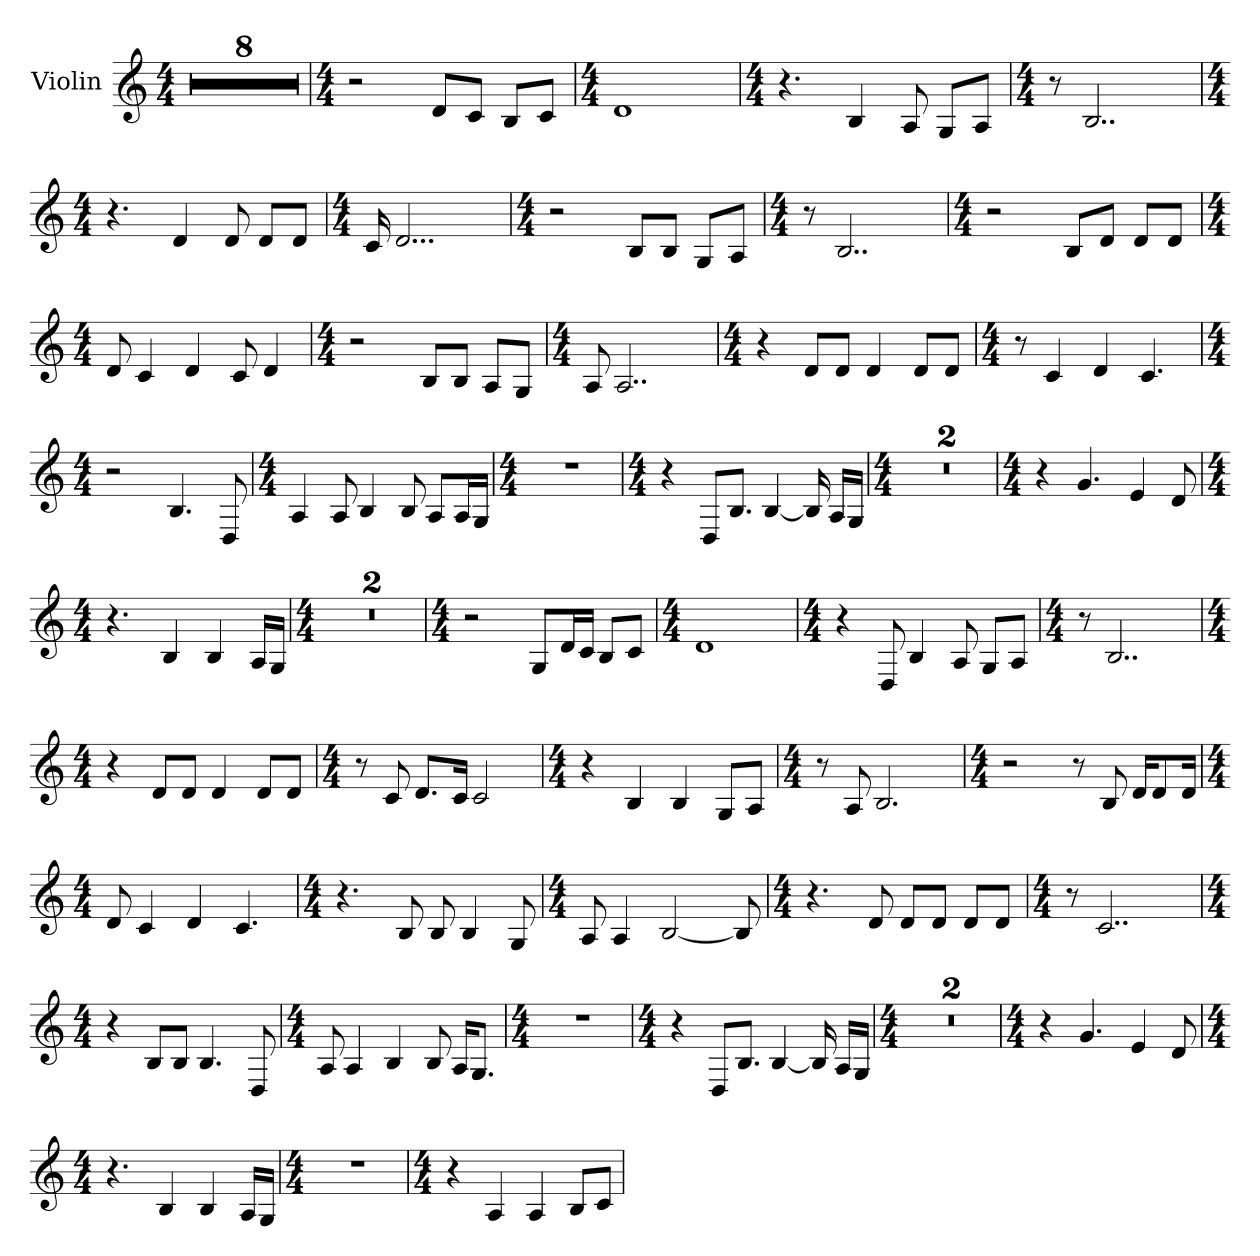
**kern
*part1
*staff1
*I"Violin
*I'Vln
*M4/4
=
1r
=
*M4/4
1r
=
*M4/4
1r
=
*M4/4
1r
=
*M4/4
1r
=
*M4/4
1r
=
*M4/4
1r
=
*M4/4
1r
=
*M4/4
2r
8dL
8cJ
8BL
8cJ
=
*M4/4
1d
=
*M4/4
4.r
4B
8A
8GL
8AJ
=
*M4/4
8r
2..B
=
*M4/4
4.r
4d
8d
8dL
8dJ
=
*M4/4
16c
2...d
=
*M4/4
2r
8BL
8BJ
8GL
8AJ
=
*M4/4
8r
2..B
=
*M4/4
2r
8BL
8dJ
8dL
8dJ
=
*M4/4
8d
4c
4d
8c
4d
=
*M4/4
2r
8BL
8BJ
8AL
8GJ
=
*M4/4
8A
2..A
=
*M4/4
4r
8dL
8dJ
4d
8dL
8dJ
=
*M4/4
8r
4c
4d
4.c
=
*M4/4
2r
4.B
8D
=
*M4/4
4A
8A
4B
8B
8AL
16AL
16GJJ
=
*M4/4
1r
=
*M4/4
4r
8DL
8.BJ
[4B
16B]
16ALL
16GJJ
=
*M4/4
1r
=
*M4/4
1r
=
*M4/4
4r
4.g
4e
8d
=
*M4/4
4.r
4B
4B
16ALL
16GJJ
=
*M4/4
1r
=
*M4/4
1r
=
*M4/4
2r
8GL
16dL
16cJJ
8BL
8cJ
=
*M4/4
1d
=
*M4/4
4r
8D
4B
8A
8GL
8AJ
=
*M4/4
8r
2..B
=
*M4/4
4r
8dL
8dJ
4d
8dL
8dJ
=
*M4/4
8r
8c
8.dL
16cJk
2c
=
*M4/4
4r
4B
4B
8GL
8AJ
=
*M4/4
8r
8A
2.B
=
*M4/4
2r
8r
8B
16dKL
8d
16dJk
=
*M4/4
8d
4c
4d
4.c
=
*M4/4
4.r
8B
8B
4B
8G
=
*M4/4
8A
4A
[2B
8B]
=
*M4/4
4.r
8d
8dL
8dJ
8dL
8dJ
=
*M4/4
8r
2..c
=
*M4/4
4r
8BL
8BJ
4.B
8D
=
*M4/4
8A
4A
4B
8B
16AKL
8.GJ
=
*M4/4
1r
=
*M4/4
4r
8DL
8.BJ
[4B
16B]
16ALL
16GJJ
=
*M4/4
1r
=
*M4/4
1r
=
*M4/4
4r
4.g
4e
8d
=
*M4/4
4.r
4B
4B
16ALL
16GJJ
=
*M4/4
1r
=
*M4/4
4r
4A
4A
8BL
8cJ
=
*-
